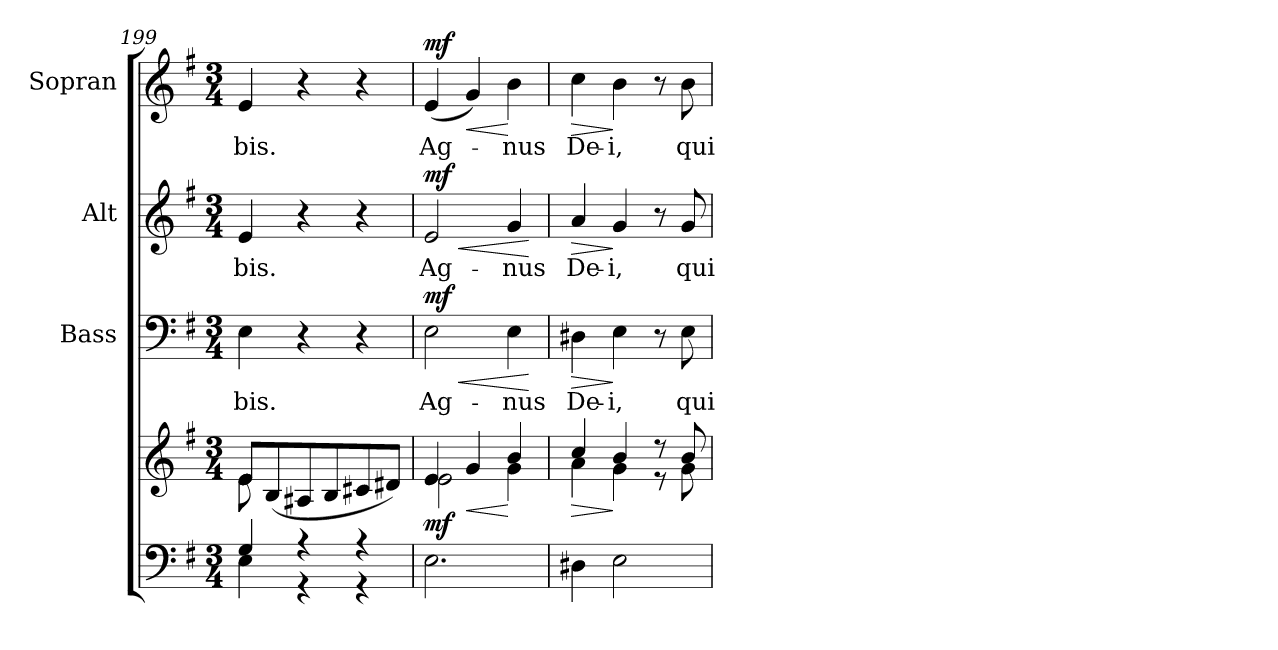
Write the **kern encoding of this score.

**kern	**kern	**dynam	**kern	**text	**dynam	**kern	**text	**dynam	**kern	**text	**dynam
*part4	*part4	*part4	*part3	*part3	*part3	*part2	*part2	*part2	*part1	*part1	*part1
*staff5	*staff4	*staff4/5	*staff3	*staff3	*staff3	*staff2	*staff2	*staff2	*staff1	*staff1	*staff1
*	*	*	*I"Bass	*	*	*I"Alt	*	*	*I"Sopran	*	*
*	*	*	*I'B.	*	*	*I'A.	*	*	*I'S.	*	*
*clefF4	*clefG2	*	*clefF4	*	*	*clefG2	*	*	*clefG2	*	*
*k[f#]	*k[f#]	*	*k[f#]	*	*	*k[f#]	*	*	*k[f#]	*	*
*G:	*G:	*	*G:	*	*	*G:	*	*	*G:	*	*
*M3/4	*M3/4	*	*M3/4	*	*	*M3/4	*	*	*M3/4	*	*
=199	=199	=199	=199	=199	=199	=199	=199	=199	=199	=199	=199
*^	*^	*	*	*	*	*	*	*	*	*	*
!	!	!	!	!	!	!LO:LY:b	!	!	!LO:LY:b	!	!	!LO:LY:b	!
4G/	4E\	8e/L	8e\	.	4E\	-bis.	.	4e/	-bis.	.	4e/	-bis.	.
.	.	(<8B/	8ryy	.	.	.	.	.	.	.	.	.	.
4r	4r	8A#X/	2ryy	.	4r	.	.	4r	.	.	4r	.	.
.	.	8B/	.	.	.	.	.	.	.	.	.	.	.
4r	4r	8c#X/	.	.	4r	.	.	4r	.	.	4r	.	.
.	.	8d#X/J)	.	.	.	.	.	.	.	.	.	.	.
*v	*v	*	*	*	*	*	*	*	*	*	*	*	*
=200	=200	=200	=200	=200	=200	=200	=200	=200	=200	=200	=200	=200
!	!	!	!LO:DY:b	!	!LO:LY:b	!LO:HP:b	!	!LO:LY:b	!LO:HP:b	!	!LO:LY:b	!
!	!	!	!	!	!	!LO:DY:n=1:a	!	!	!LO:DY:n=1:a	!	!	!LO:DY:a
2.E\	4e/	2e\	mf	2E\	Ag-	< mf	2e/	Ag-	< mf	(<4e/	Ag-	mf
!	!	!	!LO:HP:b	!	!	!	!	!	!	!	!	!LO:HP:b
.	4g/	.	<	.	.	.	.	.	.	4g/)	.	<
!	!	!	!	!	!LO:LY:b	!	!	!LO:LY:b	!	!	!LO:LY:b	!
.	4b/	4g\	[	4E\	-nus	.	4g/	-nus	.	4b\	-nus	[
*	*v	*v	*	*	*	*	*	*	*	*	*	*
.	.	.	.	.	[	.	.	[	.	.	.
=201	=201	=201	=201	=201	=201	=201	=201	=201	=201	=201	=201
!	!	!LO:HP:b	!	!LO:LY:b	!LO:HP:b	!	!LO:LY:b	!LO:HP:b	!	!LO:LY:b	!LO:HP:b
*	*^	*	*	*	*	*	*	*	*	*	*
4D#X\	4cc/	4a\	>	4D#X\	De-	>	4a/	De-	>	4cc\	De-	>
!	!	!	!	!	!LO:LY:b	!	!	!LO:LY:b	!	!	!LO:LY:b	!
2E\	4b/	4g\	]	4E\	-i,	]	4g/	-i,	]	4b\	-i,	]
.	8r	8r	.	8r	.	.	8r	.	.	8r	.	.
!	!	!	!	!	!LO:LY:b	!	!	!LO:LY:b	!	!	!LO:LY:b	!
.	8b/	8g\	.	8E\	qui	.	8g/	qui	.	8b\	qui	.
*	*v	*v	*	*	*	*	*	*	*	*	*	*
=	=	=	=	=	=	=	=	=	=	=	=
*-	*-	*-	*-	*-	*-	*-	*-	*-	*-	*-	*-
